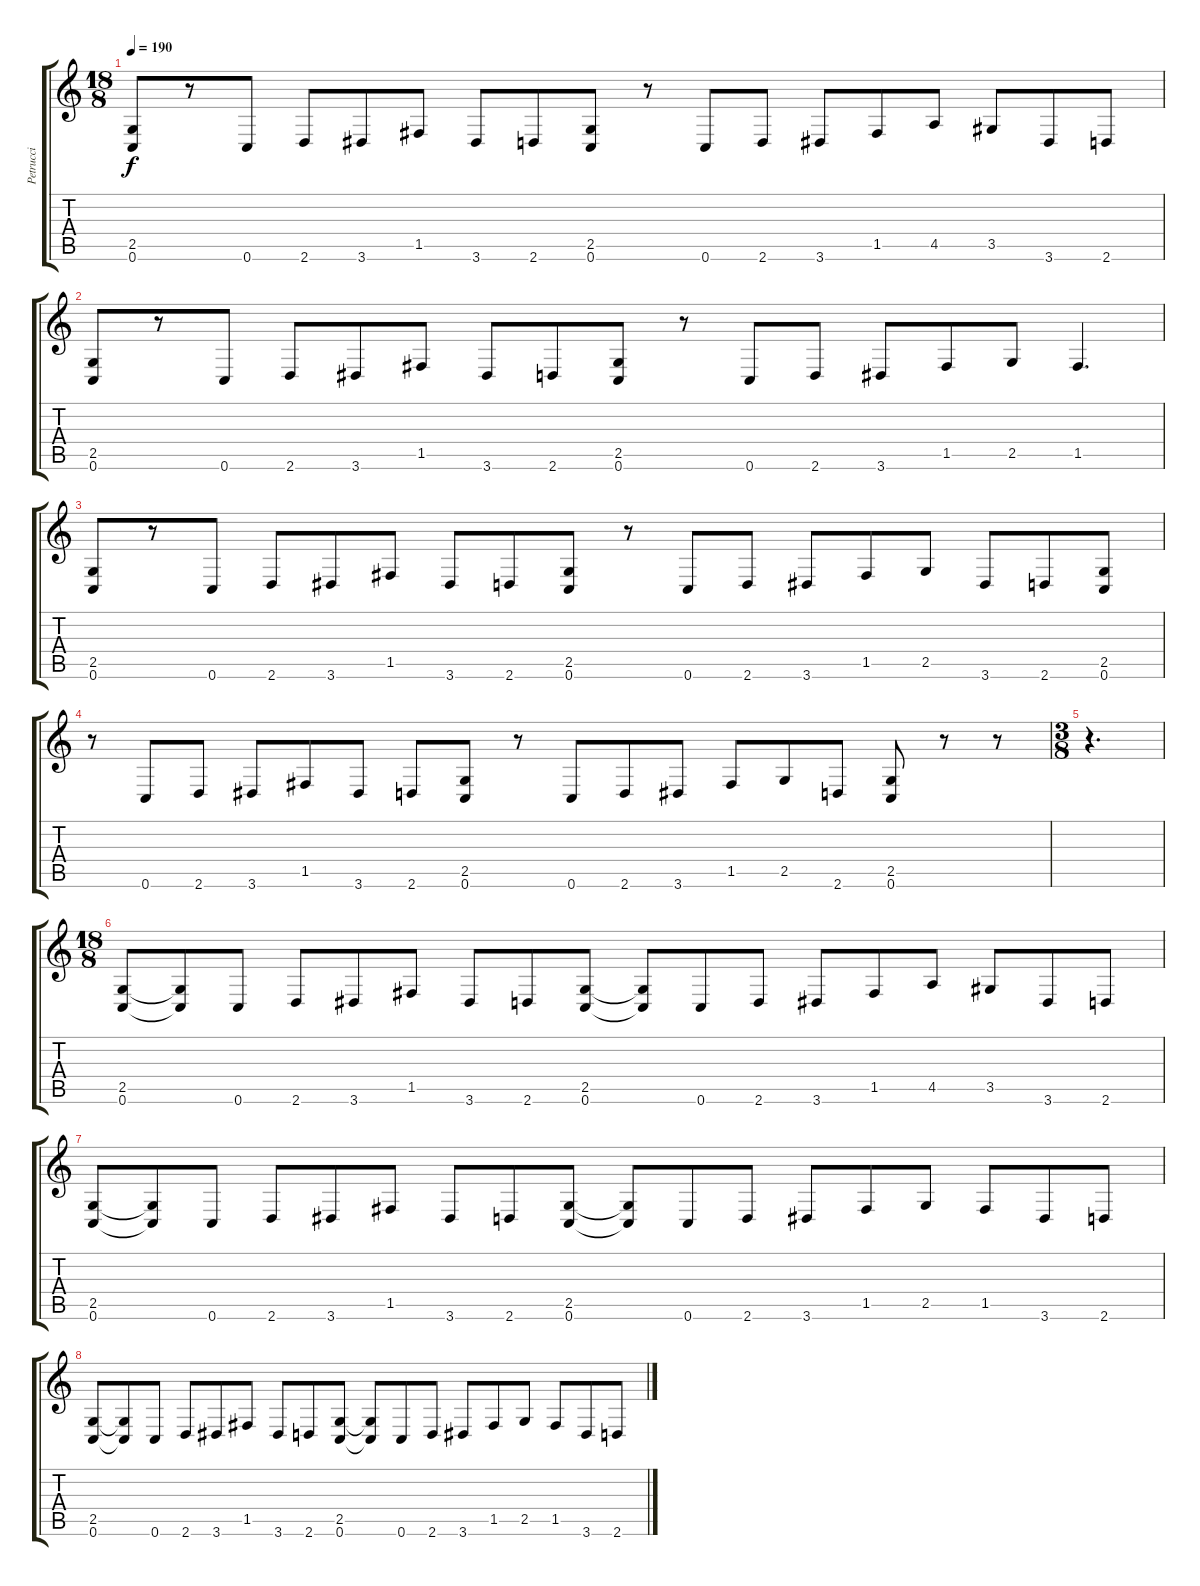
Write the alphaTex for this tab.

\track ("Petrucci" "Petrucci") {instrument distortionguitar}
\staff {score tabs}
\tuning (C4 G3 Eb3 Bb2 F2 C2) {hide}
\ts (18 8)
\tempo 190
\clef g2
\ks c
(2.5 0.6).8{dy f instrument electricguitarmuted} r.8 0.6.8 2.6.8 3.6.8 1.5.8 3.6.8 2.6.8 (2.5 0.6).8 r.8 0.6.8 2.6.8 3.6.8 1.5.8 4.5.8 3.5.8 3.6.8 2.6.8 |
(2.5 0.6).8 r.8 0.6.8 2.6.8 3.6.8 1.5.8 3.6.8 2.6.8 (2.5 0.6).8 r.8 0.6.8 2.6.8 3.6.8 1.5.8 2.5.8 1.5.4{d} |
(2.5 0.6).8 r.8 0.6.8 2.6.8 3.6.8 1.5.8 3.6.8 2.6.8 (2.5 0.6).8 r.8 0.6.8 2.6.8 3.6.8 1.5.8 2.5.8 3.6.8 2.6.8 (2.5 0.6).8 |
r.8 0.6.8 2.6.8 3.6.8 1.5.8 3.6.8 2.6.8 (2.5 0.6).8 r.8 0.6.8 2.6.8 3.6.8 1.5.8 2.5.8 2.6.8 (2.5 0.6).8 r.8 r.8 |
\ts (3 8)
r.4{d} |
\ts (18 8)
(2.5 0.6).8{instrument distortionguitar} (2.5{t} 0.6{t}).8 0.6.8 2.6.8 3.6.8 1.5.8 3.6.8 2.6.8 (2.5 0.6).8 (2.5{t} 0.6{t}).8 0.6.8 2.6.8 3.6.8 1.5.8 4.5.8 3.5.8 3.6.8 2.6.8 |
(2.5 0.6).8 (2.5{t} 0.6{t}).8 0.6.8 2.6.8 3.6.8 1.5.8 3.6.8 2.6.8 (2.5 0.6).8 (2.5{t} 0.6{t}).8 0.6.8 2.6.8 3.6.8 1.5.8 2.5.8 1.5.8 3.6.8 2.6.8 |
(2.5 0.6).8 (2.5{t} 0.6{t}).8 0.6.8 2.6.8 3.6.8 1.5.8 3.6.8 2.6.8 (2.5 0.6).8 (2.5{t} 0.6{t}).8 0.6.8 2.6.8 3.6.8 1.5.8 2.5.8 1.5.8 3.6.8 2.6.8
